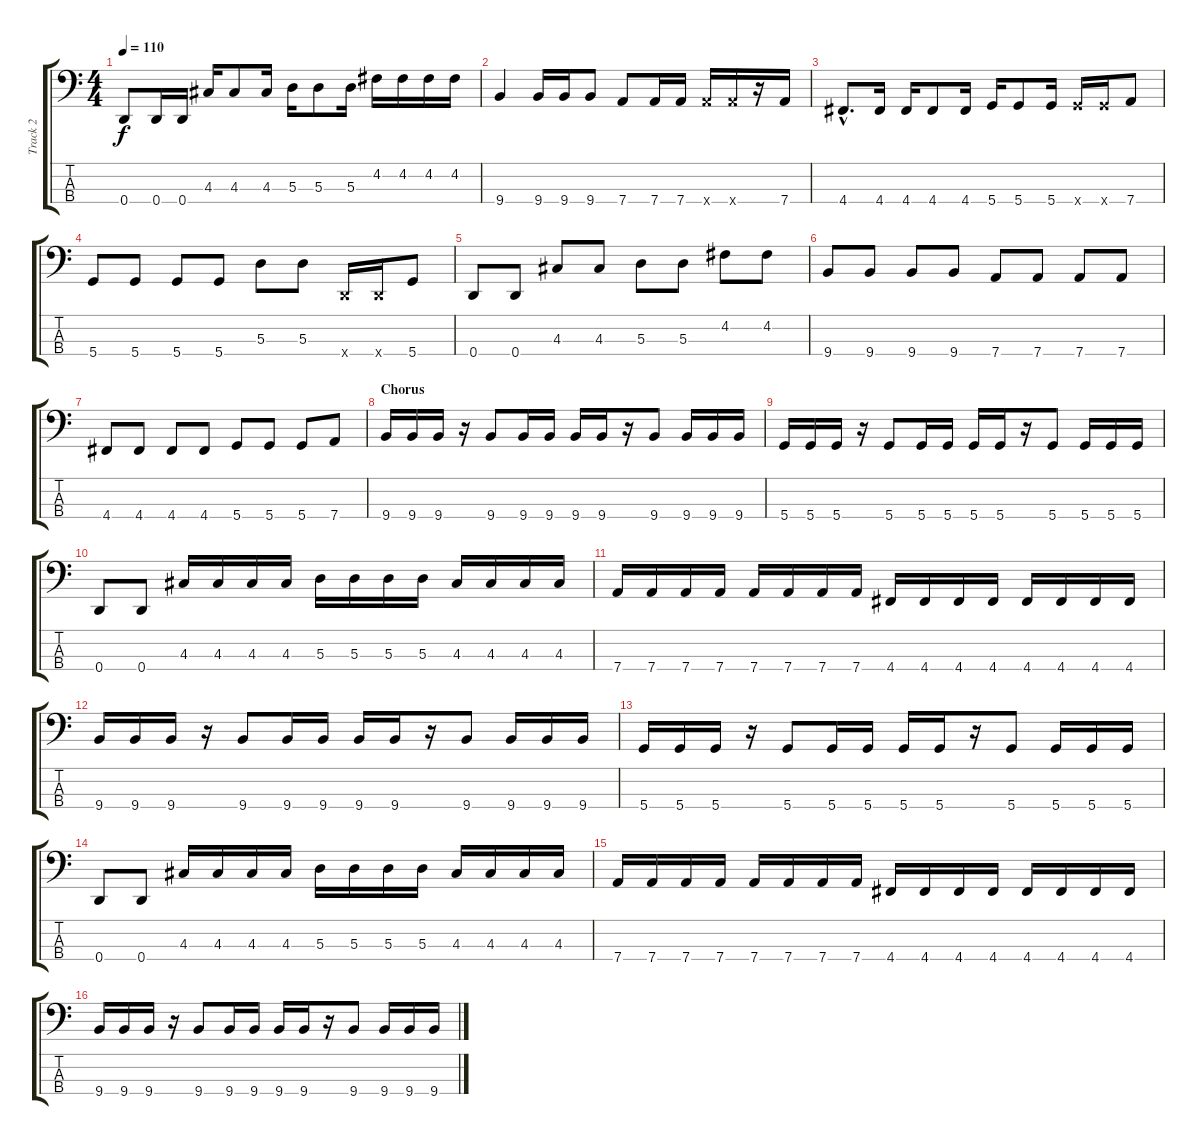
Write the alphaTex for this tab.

\track ("Track 2" "Track 2") {instrument electricbasspick}
\staff {score tabs}
\tuning (G2 D2 A1 D1) {hide}
\ts (4 4)
\tempo 110
\clef f4
\ks c
0.4.8{dy f} 0.4.16 0.4.16 4.3.16 4.3.8 4.3.16 5.3.16 5.3.8 5.3.16 4.2.16 4.2.16 4.2.16 4.2.16 |
9.4.4 9.4.16 9.4.16 9.4.8 7.4.8 7.4.16 7.4.16 7.4{x}.16 7.4{x}.16 r.16 7.4.16 |
4.4{hac}.8{d} 4.4.16 4.4.16 4.4.8 4.4.16 5.4.16 5.4.8 5.4.16 5.4{x}.16 5.4{x}.16 7.4.8 |
5.4.8 5.4.8 5.4.8 5.4.8 5.3.8 5.3.8 0.4{x}.16 0.4{x}.16 5.4.8 |
0.4.8 0.4.8 4.3.8 4.3.8 5.3.8 5.3.8 4.2.8 4.2.8 |
9.4.8 9.4.8 9.4.8 9.4.8 7.4.8 7.4.8 7.4.8 7.4.8 |
4.4.8 4.4.8 4.4.8 4.4.8 5.4.8 5.4.8 5.4.8 7.4.8 |
\section ("" "Chorus")
9.4.16 9.4.16 9.4.16 r.16 9.4.8 9.4.16 9.4.16 9.4.16 9.4.16 r.16 9.4.8 9.4.16 9.4.16 9.4.16 |
5.4.16 5.4.16 5.4.16 r.16 5.4.8 5.4.16 5.4.16 5.4.16 5.4.16 r.16 5.4.8 5.4.16 5.4.16 5.4.16 |
0.4.8 0.4.8 4.3.16 4.3.16 4.3.16 4.3.16 5.3.16 5.3.16 5.3.16 5.3.16 4.3.16 4.3.16 4.3.16 4.3.16 |
7.4.16 7.4.16 7.4.16 7.4.16 7.4.16 7.4.16 7.4.16 7.4.16 4.4.16 4.4.16 4.4.16 4.4.16 4.4.16 4.4.16 4.4.16 4.4.16 |
9.4.16 9.4.16 9.4.16 r.16 9.4.8 9.4.16 9.4.16 9.4.16 9.4.16 r.16 9.4.8 9.4.16 9.4.16 9.4.16 |
5.4.16 5.4.16 5.4.16 r.16 5.4.8 5.4.16 5.4.16 5.4.16 5.4.16 r.16 5.4.8 5.4.16 5.4.16 5.4.16 |
0.4.8 0.4.8 4.3.16 4.3.16 4.3.16 4.3.16 5.3.16 5.3.16 5.3.16 5.3.16 4.3.16 4.3.16 4.3.16 4.3.16 |
7.4.16 7.4.16 7.4.16 7.4.16 7.4.16 7.4.16 7.4.16 7.4.16 4.4.16 4.4.16 4.4.16 4.4.16 4.4.16 4.4.16 4.4.16 4.4.16 |
9.4.16 9.4.16 9.4.16 r.16 9.4.8 9.4.16 9.4.16 9.4.16 9.4.16 r.16 9.4.8 9.4.16 9.4.16 9.4.16
